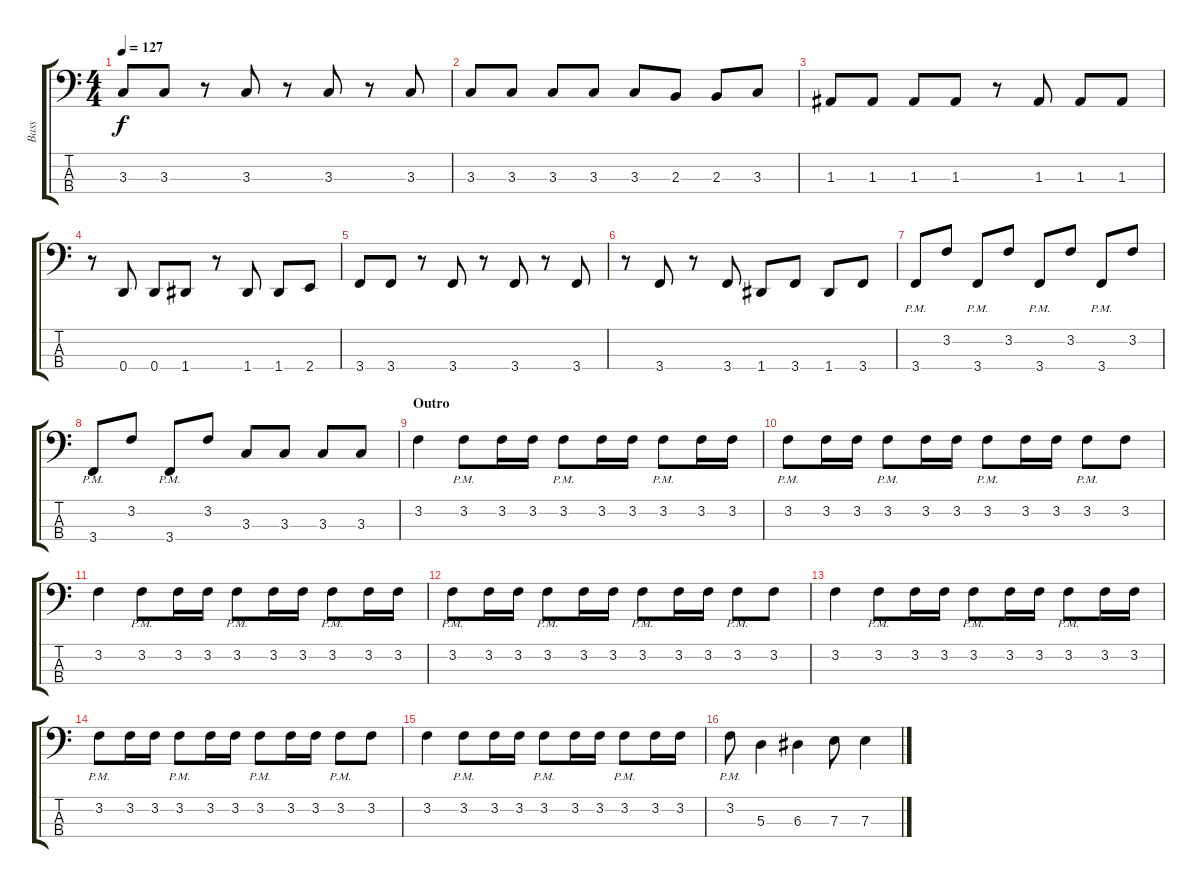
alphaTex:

\track ("Bass" "Bass") {instrument electricbasspick}
\staff {score tabs}
\tuning (G2 D2 A1 D1) {hide}
\ts (4 4)
\tempo 127
\clef f4
\ks c
3.3.8{dy f} 3.3.8 r.8 3.3.8 r.8 3.3.8 r.8 3.3.8 |
3.3.8 3.3.8 3.3.8 3.3.8 3.3.8 2.3.8 2.3.8 3.3.8 |
1.3.8 1.3.8 1.3.8 1.3.8 r.8 1.3.8 1.3.8 1.3.8 |
r.8 0.4.8 0.4.8 1.4.8 r.8 1.4.8 1.4.8 2.4.8 |
3.4.8 3.4.8 r.8 3.4.8 r.8 3.4.8 r.8 3.4.8 |
r.8 3.4.8 r.8 3.4.8 1.4.8 3.4.8 1.4.8 3.4.8 |
3.4{pm}.8 3.2.8 3.4{pm}.8 3.2.8 3.4{pm}.8 3.2.8 3.4{pm}.8 3.2.8 |
3.4{pm}.8 3.2.8 3.4{pm}.8 3.2.8 3.3.8 3.3.8 3.3.8 3.3.8 |
\section ("" "Outro")
3.2.4 3.2{pm}.8 3.2.16 3.2.16 3.2{pm}.8 3.2.16 3.2.16 3.2{pm}.8 3.2.16 3.2.16 |
3.2{pm}.8 3.2.16 3.2.16 3.2{pm}.8 3.2.16 3.2.16 3.2{pm}.8 3.2.16 3.2.16 3.2{pm}.8 3.2.8 |
3.2.4 3.2{pm}.8 3.2.16 3.2.16 3.2{pm}.8 3.2.16 3.2.16 3.2{pm}.8 3.2.16 3.2.16 |
3.2{pm}.8 3.2.16 3.2.16 3.2{pm}.8 3.2.16 3.2.16 3.2{pm}.8 3.2.16 3.2.16 3.2{pm}.8 3.2.8 |
3.2.4 3.2{pm}.8 3.2.16 3.2.16 3.2{pm}.8 3.2.16 3.2.16 3.2{pm}.8 3.2.16 3.2.16 |
3.2{pm}.8 3.2.16 3.2.16 3.2{pm}.8 3.2.16 3.2.16 3.2{pm}.8 3.2.16 3.2.16 3.2{pm}.8 3.2.8 |
3.2.4 3.2{pm}.8 3.2.16 3.2.16 3.2{pm}.8 3.2.16 3.2.16 3.2{pm}.8 3.2.16 3.2.16 |
3.2{pm}.8 5.3.4 6.3.4 7.3.8 7.3.4
